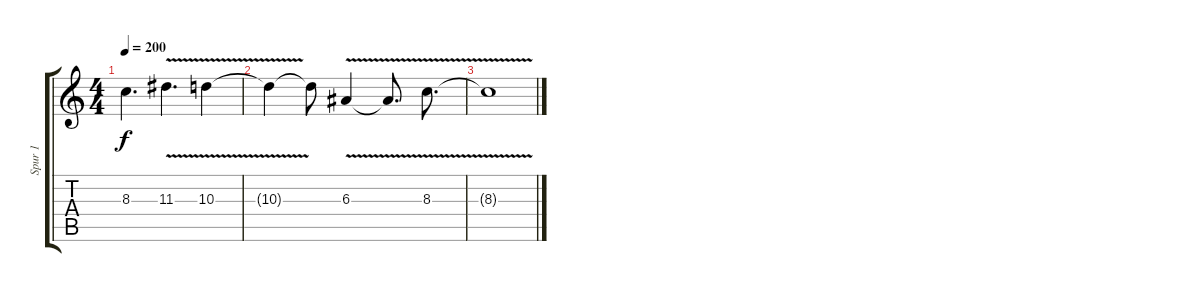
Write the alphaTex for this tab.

\track ("Spur 1" "Spur 1") {instrument overdrivenguitar}
\staff {score tabs}
\tuning (Db4 Ab3 E3 B2 Gb2 Db2) {hide}
\ts (4 4)
\tempo 200
\clef g2
\ks c
8.3{t}.4{d dy f} 11.3{v}.4{d} 10.3{v}.4 |
10.3{t}.4 10.3{t}.8 6.3{v}.4 6.3{t}.8{d} 8.3{v}.8{d} |
8.3{t}.1
